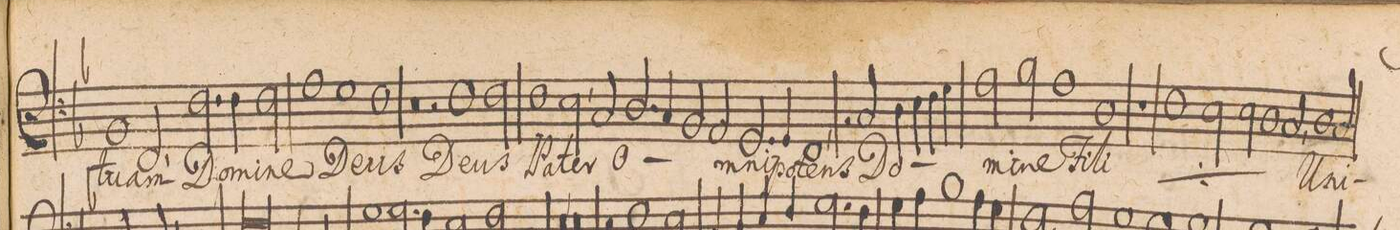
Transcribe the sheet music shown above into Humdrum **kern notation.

**kern	**text
*I"[BASSVS.]	*
*clefF4	*
*k[b-]	*
*met(C|)	*
*M2/1	*
1BB-/	tu-
2FF,/	-am
2.F\	Do-
=35-	=35-
4F\	-mi-
2F\	-ne
1A\	De-
=36-	=36-
1G\	.
1F\	-us
=37-	=37-
0r	.
=38-	=38-
2r	.
1F\	De-
2F\	-us
=39-	=39-
1F\	Pa-
2E,\	-ter
2C/	o-
=40-	=40-
2.D/	.
4C/	.
2BB-/	.
2AA/	.
=41-	=41-
2.GG/	-mni-
4GG/	-po-
1FF/,	-tens
=42-	=42-
2r	.
2C/	Do-
4D\	.
4E\	.
4F\	.
4G\	.
=43-	=43-
2A\	mi-
2B-\	-ne
1A\	Fi-
=44-	=44-
1D\	-li
1r	.
=45-	=45-
*	*ij
1F\	Do-
2E\	-mi-
2E\	-ne
=46-	=46-
1D\	Fi-
2C,/	-li
*	*Xij
1D\	U-
=47-	=47-
2C/	-ni-
*-	*-
